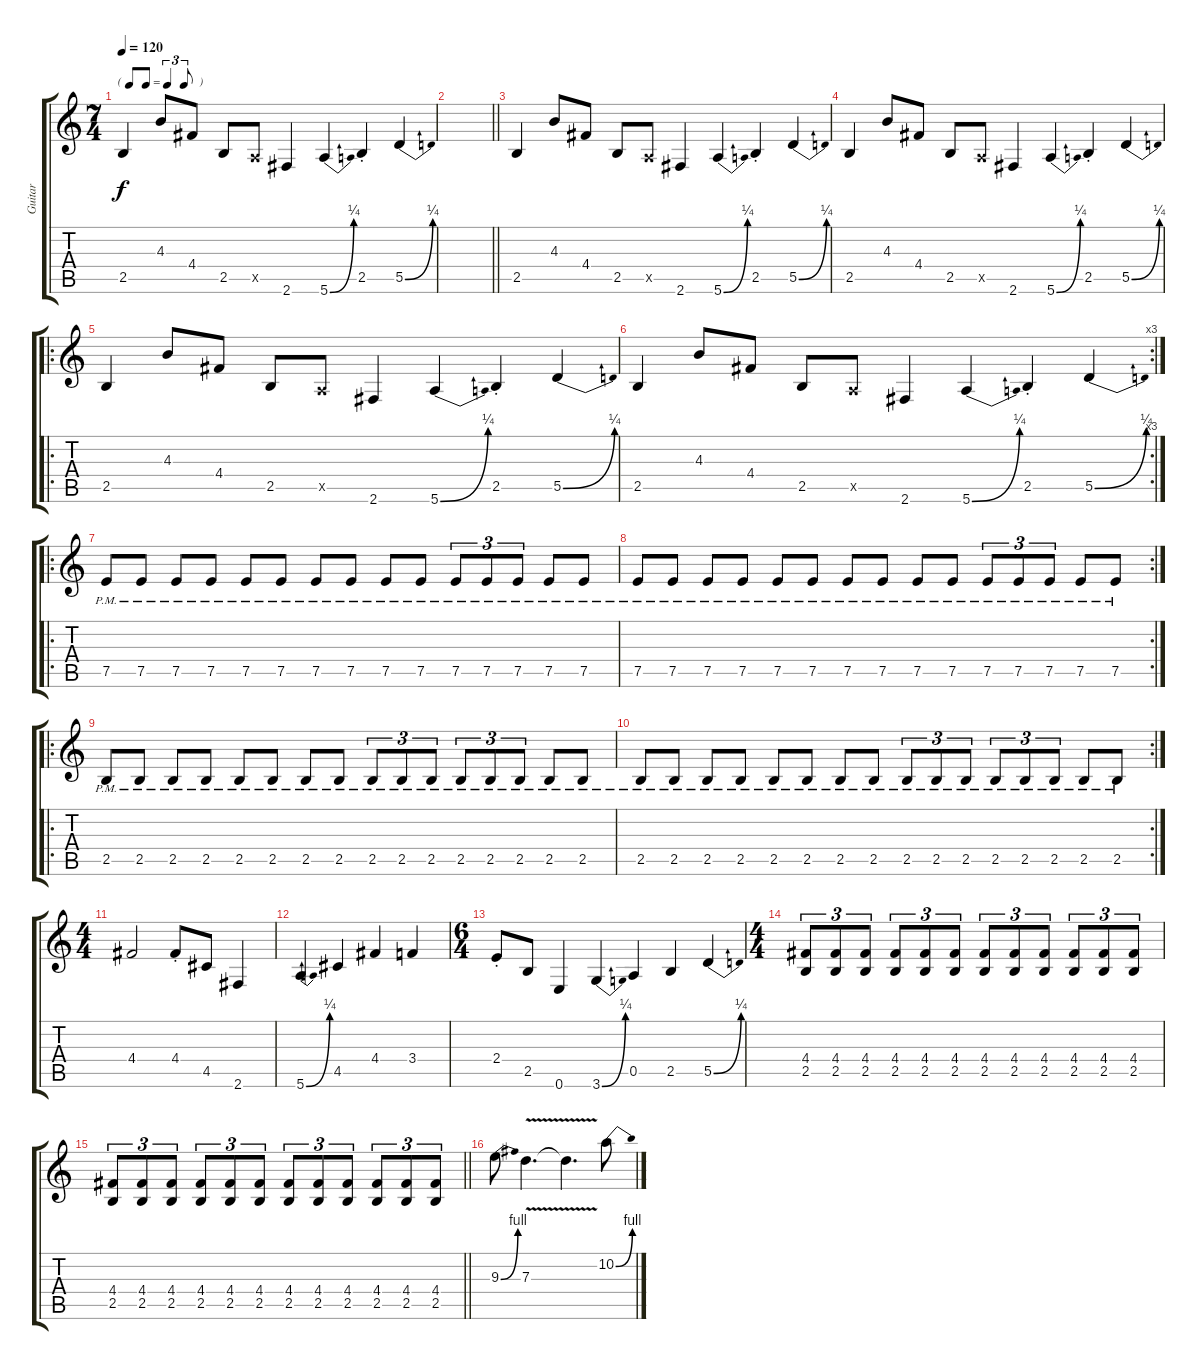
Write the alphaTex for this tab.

\track ("Guitar" "Guitar") {instrument electricguitarjazz}
\staff {score tabs}
\tuning (E4 B3 G3 D3 A2 E2) {hide}
\ts (7 4)
\tf triplet8th
\tempo 120
\clef g2
\ks c
2.5.4{dy f} 4.3.8 4.4.8 2.5.8 0.5{x}.8 2.6.4 5.6{be (bend 0 0 60 1)}.4 2.5{st}.4 5.5{be (bend 0 0 60 1)}.4 |
\barLineRight lightlight
|
2.5.4 4.3.8 4.4.8 2.5.8 0.5{x}.8 2.6.4 5.6{be (bend 0 0 60 1)}.4 2.5{st}.4 5.5{be (bend 0 0 60 1)}.4 |
2.5.4 4.3.8 4.4.8 2.5.8 0.5{x}.8 2.6.4 5.6{be (bend 0 0 60 1)}.4 2.5{st}.4 5.5{be (bend 0 0 60 1)}.4 |
\ro
2.5.4 4.3.8 4.4.8 2.5.8 0.5{x}.8 2.6.4 5.6{be (bend 0 0 60 1)}.4 2.5{st}.4 5.5{be (bend 0 0 60 1)}.4 |
\rc 3
2.5.4 4.3.8 4.4.8 2.5.8 0.5{x}.8 2.6.4 5.6{be (bend 0 0 60 1)}.4 2.5{st}.4 5.5{be (bend 0 0 60 1)}.4 |
\ro
7.5{pm}.8 7.5{pm}.8 7.5{pm}.8 7.5{pm}.8 7.5{pm}.8 7.5{pm}.8 7.5{pm}.8 7.5{pm}.8 7.5{pm}.8 7.5{pm}.8 7.5{pm}.8{tu (3 2)} 7.5{pm}.8{tu (3 2)} 7.5{pm}.8{tu (3 2)} 7.5{pm}.8 7.5{pm}.8 |
\rc 2
7.5{pm}.8 7.5{pm}.8 7.5{pm}.8 7.5{pm}.8 7.5{pm}.8 7.5{pm}.8 7.5{pm}.8 7.5{pm}.8 7.5{pm}.8 7.5{pm}.8 7.5{pm}.8{tu (3 2)} 7.5{pm}.8{tu (3 2)} 7.5{pm}.8{tu (3 2)} 7.5{pm}.8 7.5{pm}.8 |
\ro
2.5{pm}.8 2.5{pm}.8 2.5{pm}.8 2.5{pm}.8 2.5{pm}.8 2.5{pm}.8 2.5{pm}.8 2.5{pm}.8 2.5{pm}.8{tu (3 2)} 2.5{pm}.8{tu (3 2)} 2.5{pm}.8{tu (3 2)} 2.5{pm}.8{tu (3 2)} 2.5{pm}.8{tu (3 2)} 2.5{pm}.8{tu (3 2)} 2.5{pm}.8 2.5{pm}.8 |
\rc 2
2.5{pm}.8 2.5{pm}.8 2.5{pm}.8 2.5{pm}.8 2.5{pm}.8 2.5{pm}.8 2.5{pm}.8 2.5{pm}.8 2.5{pm}.8{tu (3 2)} 2.5{pm}.8{tu (3 2)} 2.5{pm}.8{tu (3 2)} 2.5{pm}.8{tu (3 2)} 2.5{pm}.8{tu (3 2)} 2.5{pm}.8{tu (3 2)} 2.5{pm}.8 2.5{pm}.8 |
\ts (4 4)
4.4.2 4.4{st}.8 4.5.8 2.6.4 |
5.6{be (bend 0 0 60 1)}.4 4.5.4 4.4.4 3.4.4 |
\ts (6 4)
2.4{st}.8 2.5.8 0.6.4 3.6{be (bend 0 0 60 1)}.4 0.5.4 2.5.4 5.5{be (bend 0 0 60 1)}.4 |
\ts (4 4)
(4.4 2.5).8{tu (3 2)} (4.4 2.5).8{tu (3 2)} (4.4 2.5).8{tu (3 2)} (4.4 2.5).8{tu (3 2)} (4.4 2.5).8{tu (3 2)} (4.4 2.5).8{tu (3 2)} (4.4 2.5).8{tu (3 2)} (4.4 2.5).8{tu (3 2)} (4.4 2.5).8{tu (3 2)} (4.4 2.5).8{tu (3 2)} (4.4 2.5).8{tu (3 2)} (4.4 2.5).8{tu (3 2)} |
\barLineRight lightlight
(4.4 2.5).8{tu (3 2)} (4.4 2.5).8{tu (3 2)} (4.4 2.5).8{tu (3 2)} (4.4 2.5).8{tu (3 2)} (4.4 2.5).8{tu (3 2)} (4.4 2.5).8{tu (3 2)} (4.4 2.5).8{tu (3 2)} (4.4 2.5).8{tu (3 2)} (4.4 2.5).8{tu (3 2)} (4.4 2.5).8{tu (3 2)} (4.4 2.5).8{tu (3 2)} (4.4 2.5).8{tu (3 2)} |
9.3{be (bend 0 0 60 4)}.8{instrument distortionguitar} 7.3{v}.4{d} 7.3{t}.4{d} 10.2{be (bend 0 0 60 4)}.8
